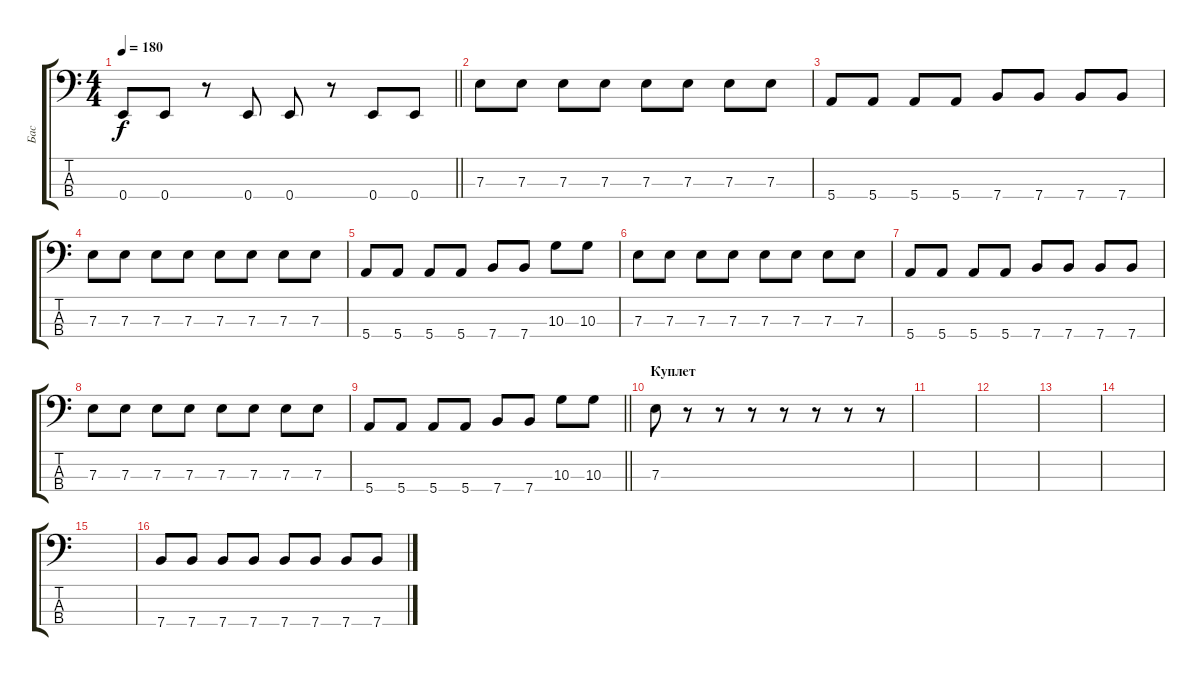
\track ("Бас" "Бас") {instrument electricbassfinger}
\staff {score tabs}
\tuning (G2 D2 A1 E1) {hide}
\ts (4 4)
\tempo 180
\clef f4
\barLineRight lightlight
\ks c
0.4.8{dy f} 0.4.8 r.8 0.4.8 0.4.8 r.8 0.4.8 0.4.8 |
7.3.8 7.3.8 7.3.8 7.3.8 7.3.8 7.3.8 7.3.8 7.3.8 |
5.4.8 5.4.8 5.4.8 5.4.8 7.4.8 7.4.8 7.4.8 7.4.8 |
7.3.8 7.3.8 7.3.8 7.3.8 7.3.8 7.3.8 7.3.8 7.3.8 |
5.4.8 5.4.8 5.4.8 5.4.8 7.4.8 7.4.8 10.3.8 10.3.8 |
7.3.8 7.3.8 7.3.8 7.3.8 7.3.8 7.3.8 7.3.8 7.3.8 |
5.4.8 5.4.8 5.4.8 5.4.8 7.4.8 7.4.8 7.4.8 7.4.8 |
7.3.8 7.3.8 7.3.8 7.3.8 7.3.8 7.3.8 7.3.8 7.3.8 |
\barLineRight lightlight
5.4.8 5.4.8 5.4.8 5.4.8 7.4.8 7.4.8 10.3.8 10.3.8 |
\section ("" "Куплет")
7.3.8 r.8 r.8 r.8 r.8 r.8 r.8 r.8 |
|
|
|
|
|
7.4.8 7.4.8 7.4.8 7.4.8 7.4.8 7.4.8 7.4.8 7.4.8
